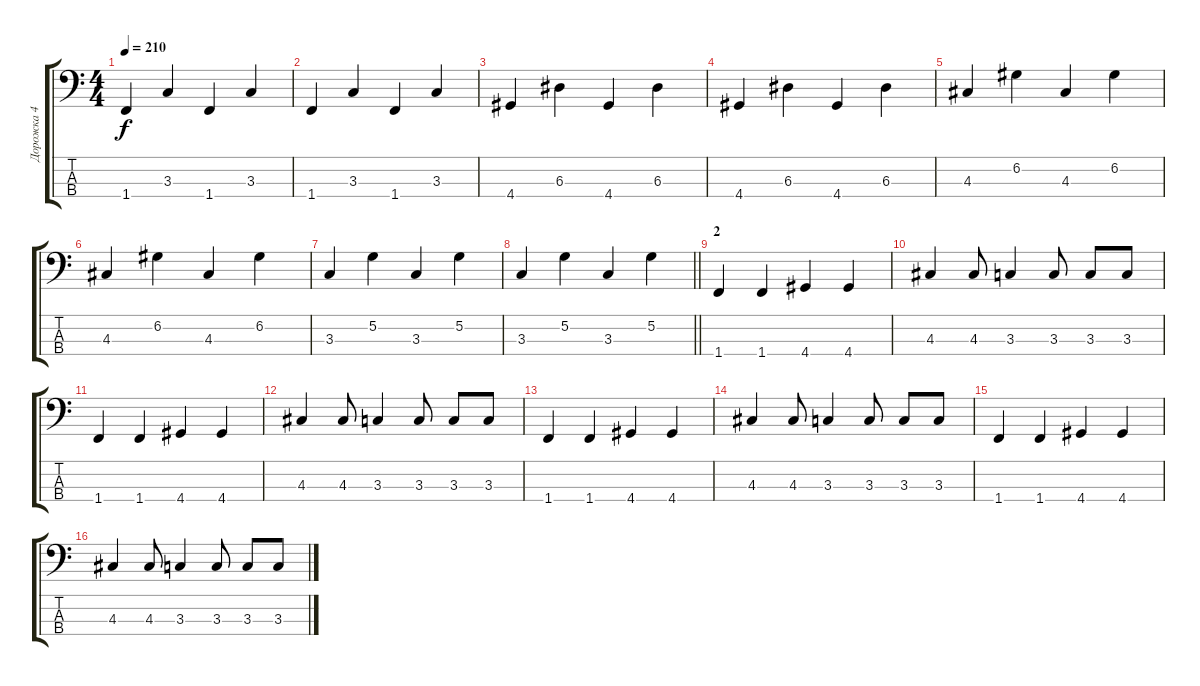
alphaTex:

\track ("Дорожка 4" "Дорожка 4") {instrument electricbasspick}
\staff {score tabs}
\tuning (G2 D2 A1 E1) {hide}
\ts (4 4)
\tempo 210
\clef f4
\ks c
1.4.4{dy f} 3.3.4 1.4.4 3.3.4 |
1.4.4 3.3.4 1.4.4 3.3.4 |
4.4.4 6.3.4 4.4.4 6.3.4 |
4.4.4 6.3.4 4.4.4 6.3.4 |
4.3.4 6.2.4 4.3.4 6.2.4 |
4.3.4 6.2.4 4.3.4 6.2.4 |
3.3.4 5.2.4 3.3.4 5.2.4 |
\barLineRight lightlight
3.3.4 5.2.4 3.3.4 5.2.4 |
\section ("" "2")
1.4.4 1.4.4 4.4.4 4.4.4 |
4.3.4 4.3.8 3.3.4 3.3.8 3.3.8 3.3.8 |
1.4.4 1.4.4 4.4.4 4.4.4 |
4.3.4 4.3.8 3.3.4 3.3.8 3.3.8 3.3.8 |
1.4.4 1.4.4 4.4.4 4.4.4 |
4.3.4 4.3.8 3.3.4 3.3.8 3.3.8 3.3.8 |
1.4.4 1.4.4 4.4.4 4.4.4 |
4.3.4 4.3.8 3.3.4 3.3.8 3.3.8 3.3.8
